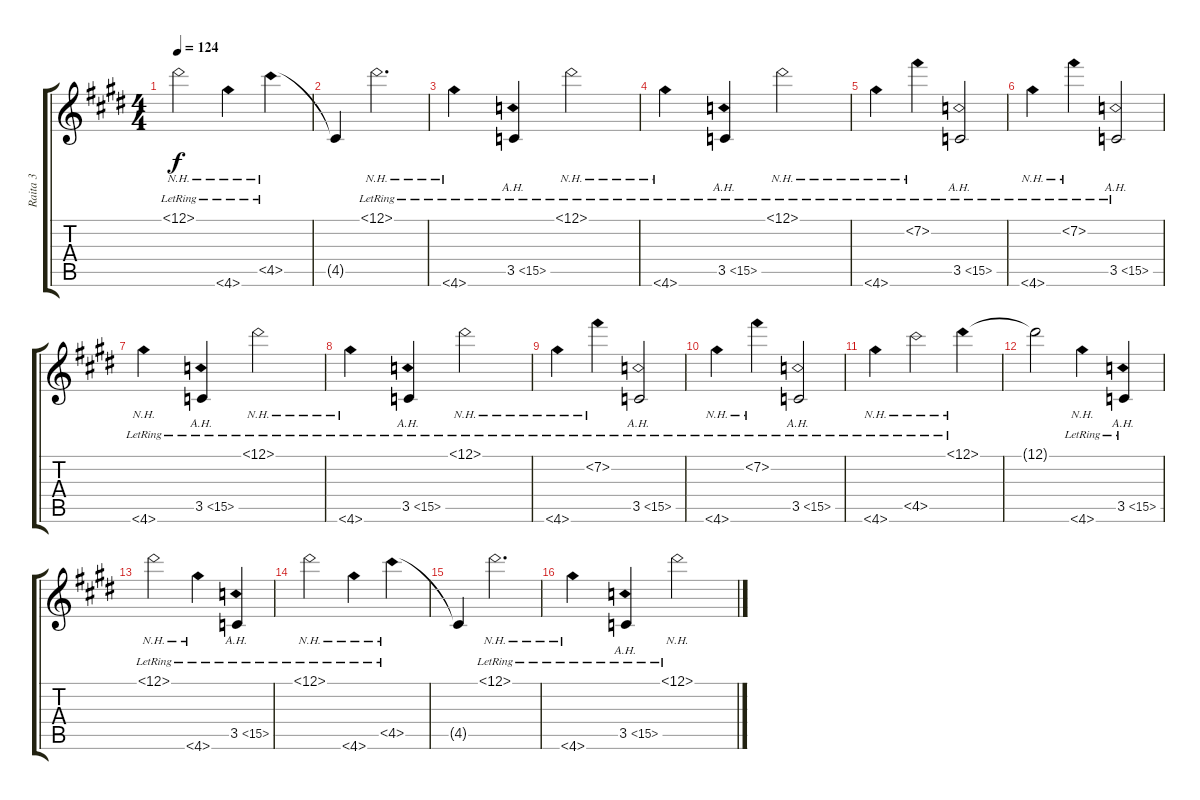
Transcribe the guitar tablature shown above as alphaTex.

\track ("Raita 3" "Raita 3") {instrument acousticguitarsteel}
\staff {score tabs}
\tuning (Eb4 B3 G3 D3 A2 E2) {hide}
\ts (4 4)
\tempo 124
\clef g2
\ks c#minor
12.1{nh lr}.2{dy f} 4.6{nh lr}.4 4.5{nh lr}.4 |
4.5{t}.4 12.1{nh lr}.2{d} |
4.6{nh lr}.4 3.5{ah 12 lr}.4 12.1{nh lr}.2 |
4.6{nh lr}.4 3.5{ah 12 lr}.4 12.1{nh lr}.2 |
4.6{nh lr}.4 7.2{nh lr}.4 3.5{ah 12 lr}.2 |
4.6{nh lr}.4 7.2{nh lr}.4 3.5{ah 12 lr}.2 |
4.6{nh lr}.4 3.5{ah 12 lr}.4 12.1{nh lr}.2 |
4.6{nh lr}.4 3.5{ah 12 lr}.4 12.1{nh lr}.2 |
4.6{nh lr}.4 7.2{nh lr}.4 3.5{ah 12 lr}.2 |
4.6{nh lr}.4 7.2{nh lr}.4 3.5{ah 12 lr}.2 |
4.6{nh lr}.4 4.5{nh lr}.2 12.1{nh lr}.4 |
12.1{t}.2 4.6{nh lr}.4 3.5{ah 12 lr}.4 |
12.1{nh lr}.2 4.6{nh lr}.4 3.5{ah 12 lr}.4 |
12.1{nh lr}.2 4.6{nh lr}.4 4.5{nh lr}.4 |
4.5{t}.4 12.1{nh lr}.2{d} |
4.6{nh lr}.4 3.5{ah 12 lr}.4 12.1{nh lr}.2
